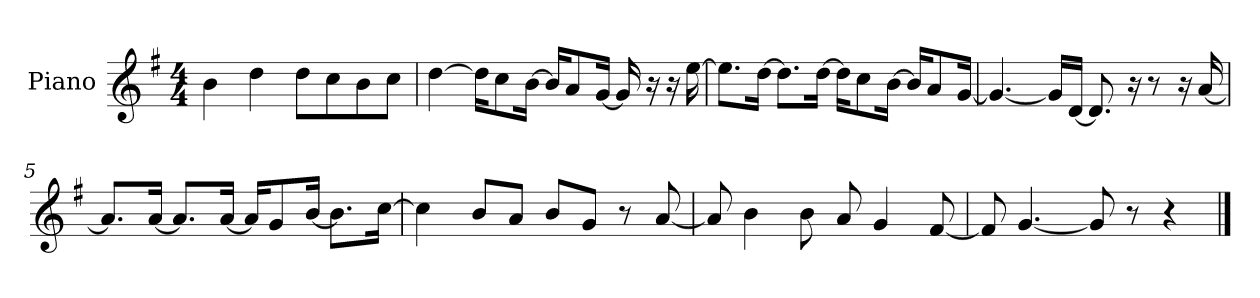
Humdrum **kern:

**kern
*part1
*staff1
*I"Piano
*I'P-no
*clefG2
*k[f#]
*M4/4
*MM90
=1
4b\
4dd\
8dd\L
8cc\
8b\
8cc\J
=2
[4dd\
16dd\KL]
8cc\
[16b\Jk
16b/KL]
8a/
[16g/Jk
16g/]
16r
16r
[16ee\
=3
8.ee\L]
[16dd\Jk
8.dd\L]
[16dd\Jk
16dd\KL]
8cc\
[16b\Jk
16b/KL]
8a/
[16g/Jk
=4
4.g/_
16g/LL]
[16d/JJ
8.d/]
16r
8r
16r
[16a/
!!LO:LB:g=z
=5
8.a/L]
[16a/Jk
8.a/L]
[16a/Jk
16a/KL]
8g/
[16b/Jk
8.b\L]
[16cc\Jk
=6
4cc\]
8b/L
8a/J
8b/L
8g/J
8r
[8a/
=7
8a/]
4b\
8b\
8a/
4g/
[8f#/
=8
8f#/]
[4.g/
8g/]
8r
4r
==
*-
